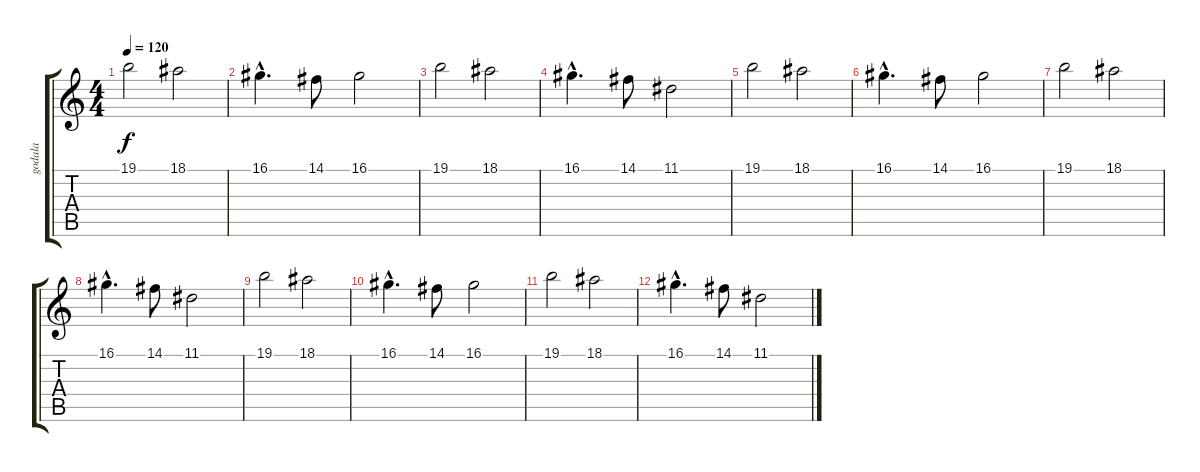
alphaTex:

\track ("godala" "godala") {instrument stringensemble1}
\staff {score tabs}
\tuning (E4 B3 G3 D3 A2 E2) {hide}
\ts (4 4)
\tempo 120
\clef g2
\ks c
19.1.2{dy f} 18.1.2 |
16.1{hac}.4{d} 14.1.8 16.1.2 |
19.1.2 18.1.2 |
16.1{hac}.4{d} 14.1.8 11.1.2 |
19.1.2 18.1.2 |
16.1{hac}.4{d} 14.1.8 16.1.2 |
19.1.2 18.1.2 |
16.1{hac}.4{d} 14.1.8 11.1.2 |
19.1.2 18.1.2 |
16.1{hac}.4{d} 14.1.8 16.1.2 |
19.1.2 18.1.2 |
16.1{hac}.4{d} 14.1.8 11.1.2
